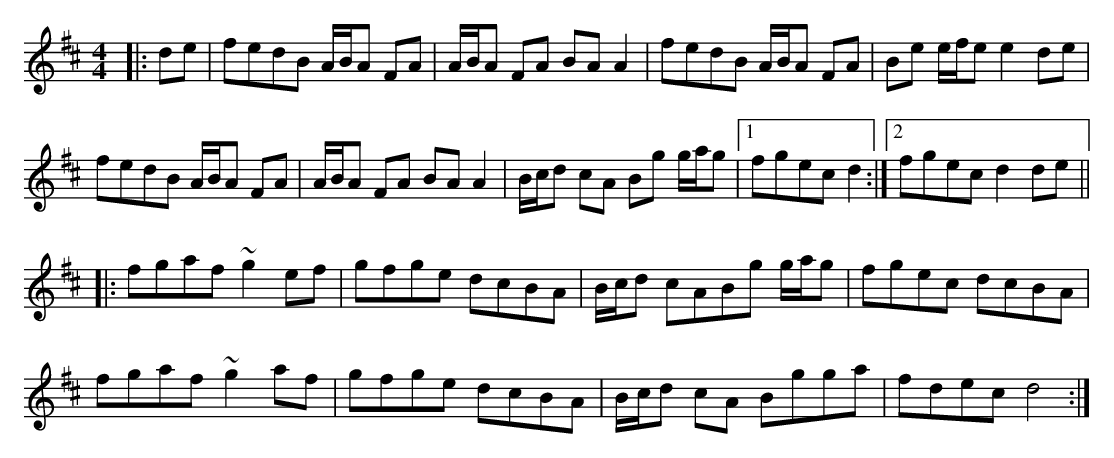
X:1
M:4/4
K:D
|:de|fedB A/B/A FA|A/B/A FA BA A2|fedB A/B/A FA|Be e/f/e e2 de|
fedB A/B/A FA|A/B/A FA BA A2|B/c/d cA Bg g/a/g|1 fgec d2:|2 fgec d2 de||
|:fgaf ~g2 ef|gfge dcBA|B/c/d cABg g/a/g|fgec dcBA|
fgaf ~g2 af|gfge dcBA|B/c/d cA Bgga|fdec d4:|
